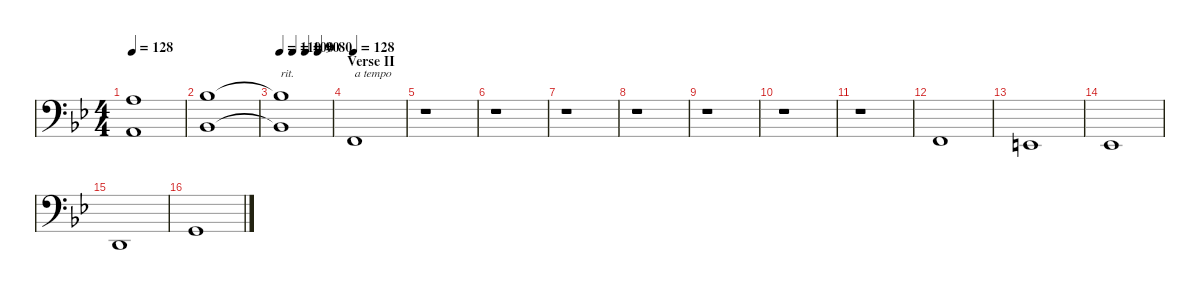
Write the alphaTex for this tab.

\defaultSystemsLayout 4
\hideDynamics
\bracketExtendMode groupsimilarinstruments
\singleTrackTrackNamePolicy hidden
\multiTrackTrackNamePolicy hidden
\firstSystemTrackNameMode fullname
\firstSystemTrackNameOrientation horizontal
\otherSystemsTrackNameOrientation horizontal
\extendBarLines
\track ("Strings2" "vln.") {defaultSystemsLayout 8 instrument stringensemble1}
\staff {score}
\tuning (G2 D2 A1 E1 A0)
\ts (4 4)
\tempo 128
\clef f4
\ks bb
(14.1{acc forcenatural} 12.3{acc forcenatural}).1{dy f beam Down} |
(15.1{acc b} 13.3{acc b}).1{beam Down} |
\tempo 110
\tempo (100 0.25)
\tempo (90 0.5)
\tempo (80 0.75)
(15.1{t acc b} 13.3{t acc b}).1{txt "rit." beam Down} |
\section ("" "Verse II")
\tempo 128
13.4{acc forcenatural}.1{txt "a tempo" beam Up} |
r.1{beam Down} |
r.1{beam Down} |
r.1{beam Down} |
r.1{beam Down} |
r.1{beam Down} |
r.1{beam Down} |
r.1{beam Down} |
13.4{acc forcenatural}.1{beam Up} |
12.4{acc forcenatural}.1{beam Up} |
18.5{acc b}.1{beam Up} |
17.5{acc forcenatural}.1{beam Up} |
15.4{acc forcenatural}.1{beam Up}
